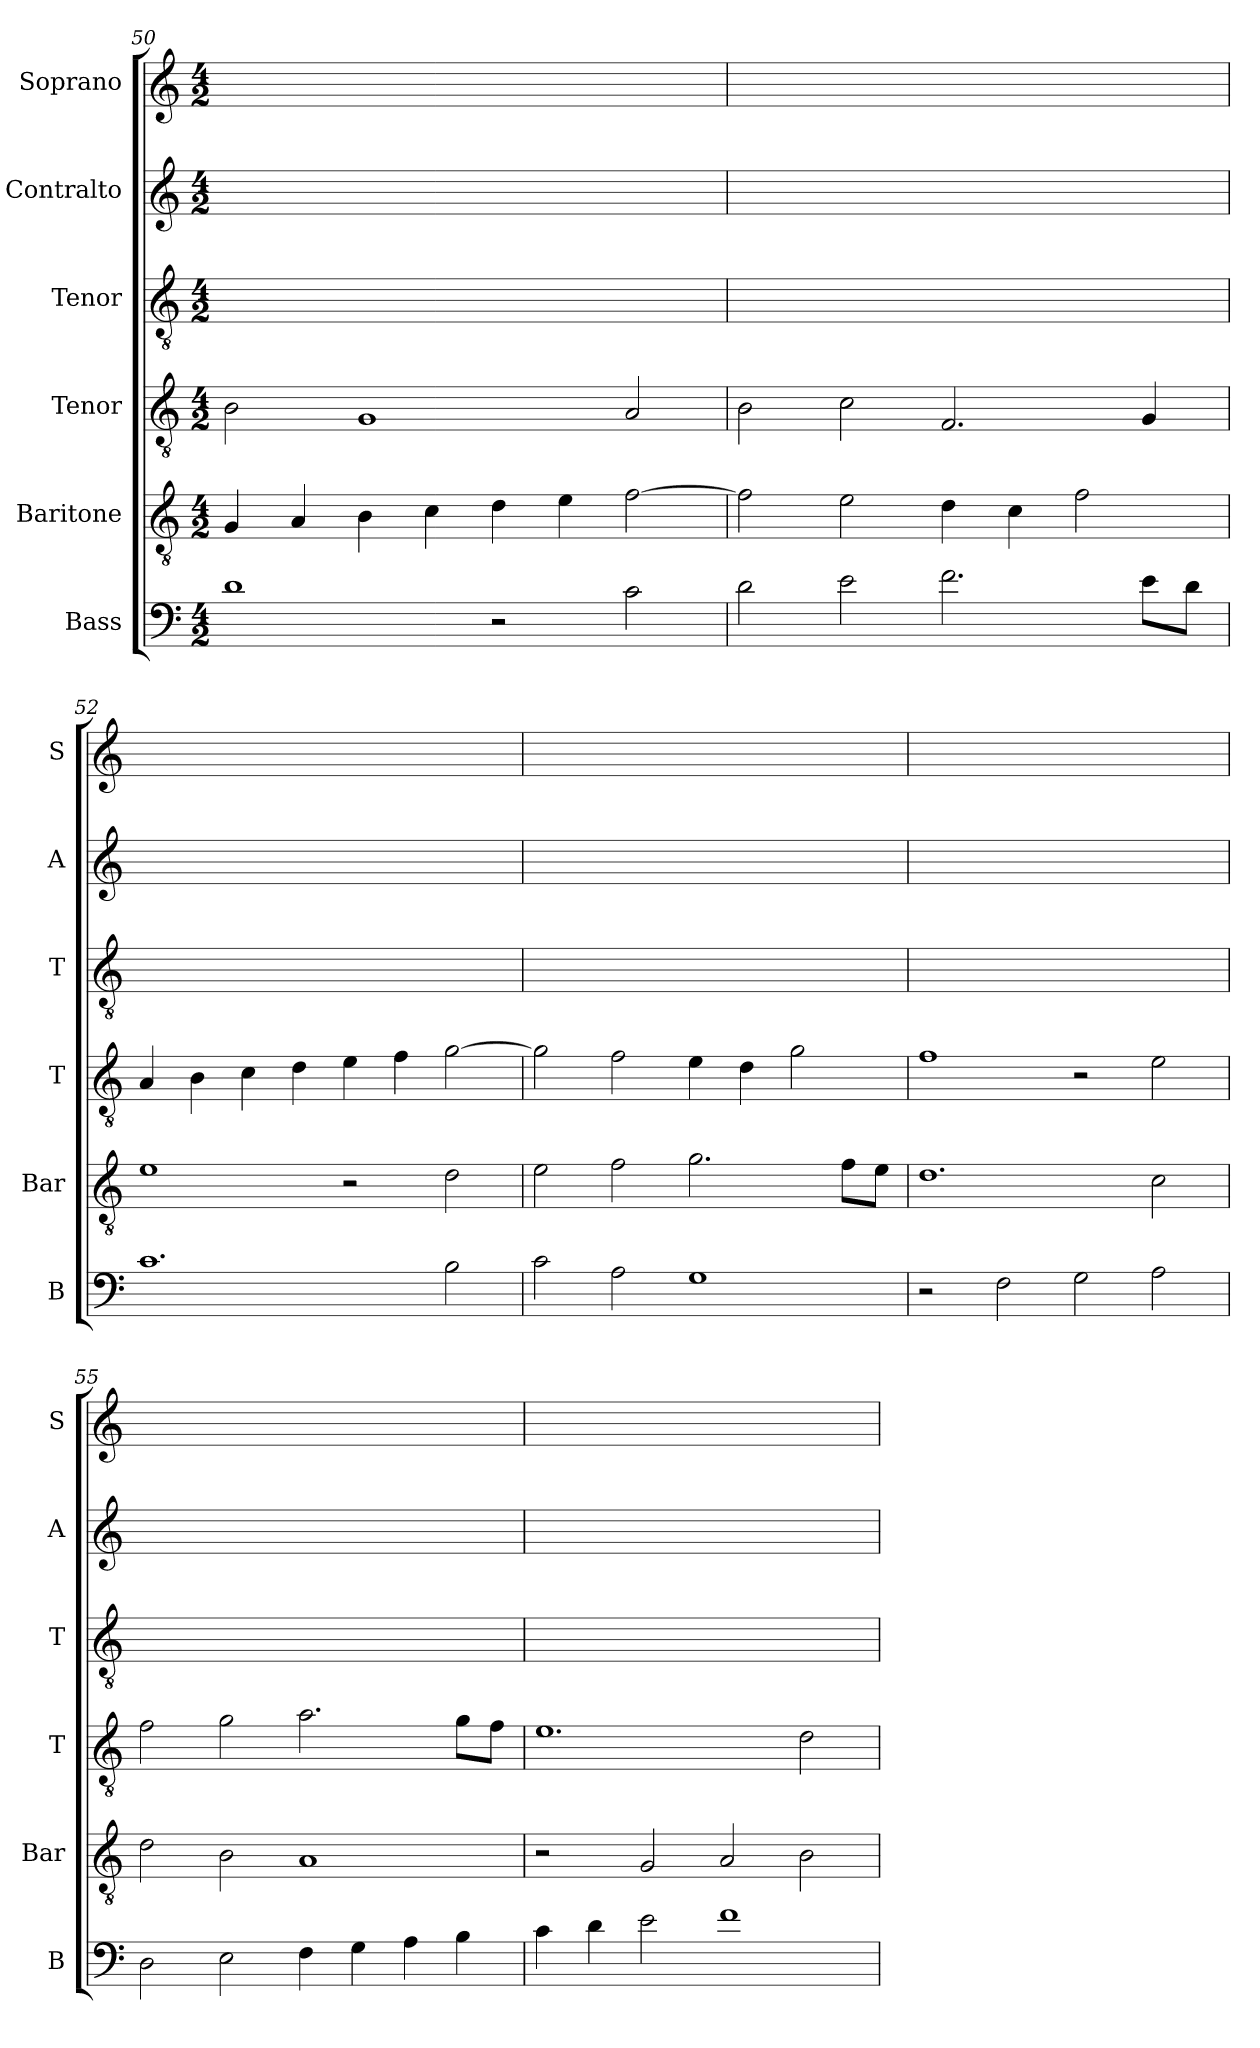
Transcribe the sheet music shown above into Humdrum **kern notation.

**kern	**kern	**kern	**kern	**kern	**kern
*part6	*part5	*part4	*part3	*part2	*part1
*staff6	*staff5	*staff4	*staff3	*staff2	*staff1
*I"Bass	*I"Baritone	*I"Tenor	*I"Tenor	*I"Contralto	*I"Soprano
*I'B	*I'Bar	*I'T	*I'T	*I'A	*I'S
*clefF4	*clefGv2	*clefGv2	*clefGv2	*clefG2	*clefG2
*k[]	*k[]	*k[]	*k[]	*k[]	*k[]
*G:mix	*G:mix	*G:mix	*G:mix	*G:mix	*G:mix
*M4/2	*M4/2	*M4/2	*M4/2	*M4/2	*M4/2
=50	=50	=50	=50	=50	=50
1d	4G	2B	0ryy	0ryy	0ryy
.	4A	.	.	.	.
.	4B	1G	.	.	.
.	4c	.	.	.	.
2r	4d	.	.	.	.
.	4e	.	.	.	.
2c	[2f	2A	.	.	.
=51	=51	=51	=51	=51	=51
2d	2f]	2B	0ryy	0ryy	0ryy
2e	2e	2c	.	.	.
2.f	4d	2.F	.	.	.
.	4c	.	.	.	.
.	2f	.	.	.	.
8e\L	.	4G	.	.	.
8d\J	.	.	.	.	.
=52	=52	=52	=52	=52	=52
1.c	1e	4A	0ryy	0ryy	0ryy
.	.	4B	.	.	.
.	.	4c	.	.	.
.	.	4d	.	.	.
.	2r	4e	.	.	.
.	.	4f	.	.	.
2B	2d	[2g	.	.	.
=53	=53	=53	=53	=53	=53
2c	2e	2g]	0ryy	0ryy	0ryy
2A	2f	2f	.	.	.
1G	2.g	4e	.	.	.
.	.	4d	.	.	.
.	.	2g	.	.	.
.	8f\L	.	.	.	.
.	8e\J	.	.	.	.
=54	=54	=54	=54	=54	=54
2r	1.d	1f	0ryy	0ryy	0ryy
2F	.	.	.	.	.
2G	.	2r	.	.	.
2A	2c	2e	.	.	.
=55	=55	=55	=55	=55	=55
2D	2d	2f	0ryy	0ryy	0ryy
2E	2B	2g	.	.	.
4F	1A	2.a	.	.	.
4G	.	.	.	.	.
4A	.	.	.	.	.
4B	.	8g\L	.	.	.
.	.	8f\J	.	.	.
=56	=56	=56	=56	=56	=56
4c	2r	1.e	0ryy	0ryy	0ryy
4d	.	.	.	.	.
2e	2G	.	.	.	.
1f	2A	.	.	.	.
.	2B	2d	.	.	.
=	=	=	=	=	=
*-	*-	*-	*-	*-	*-
